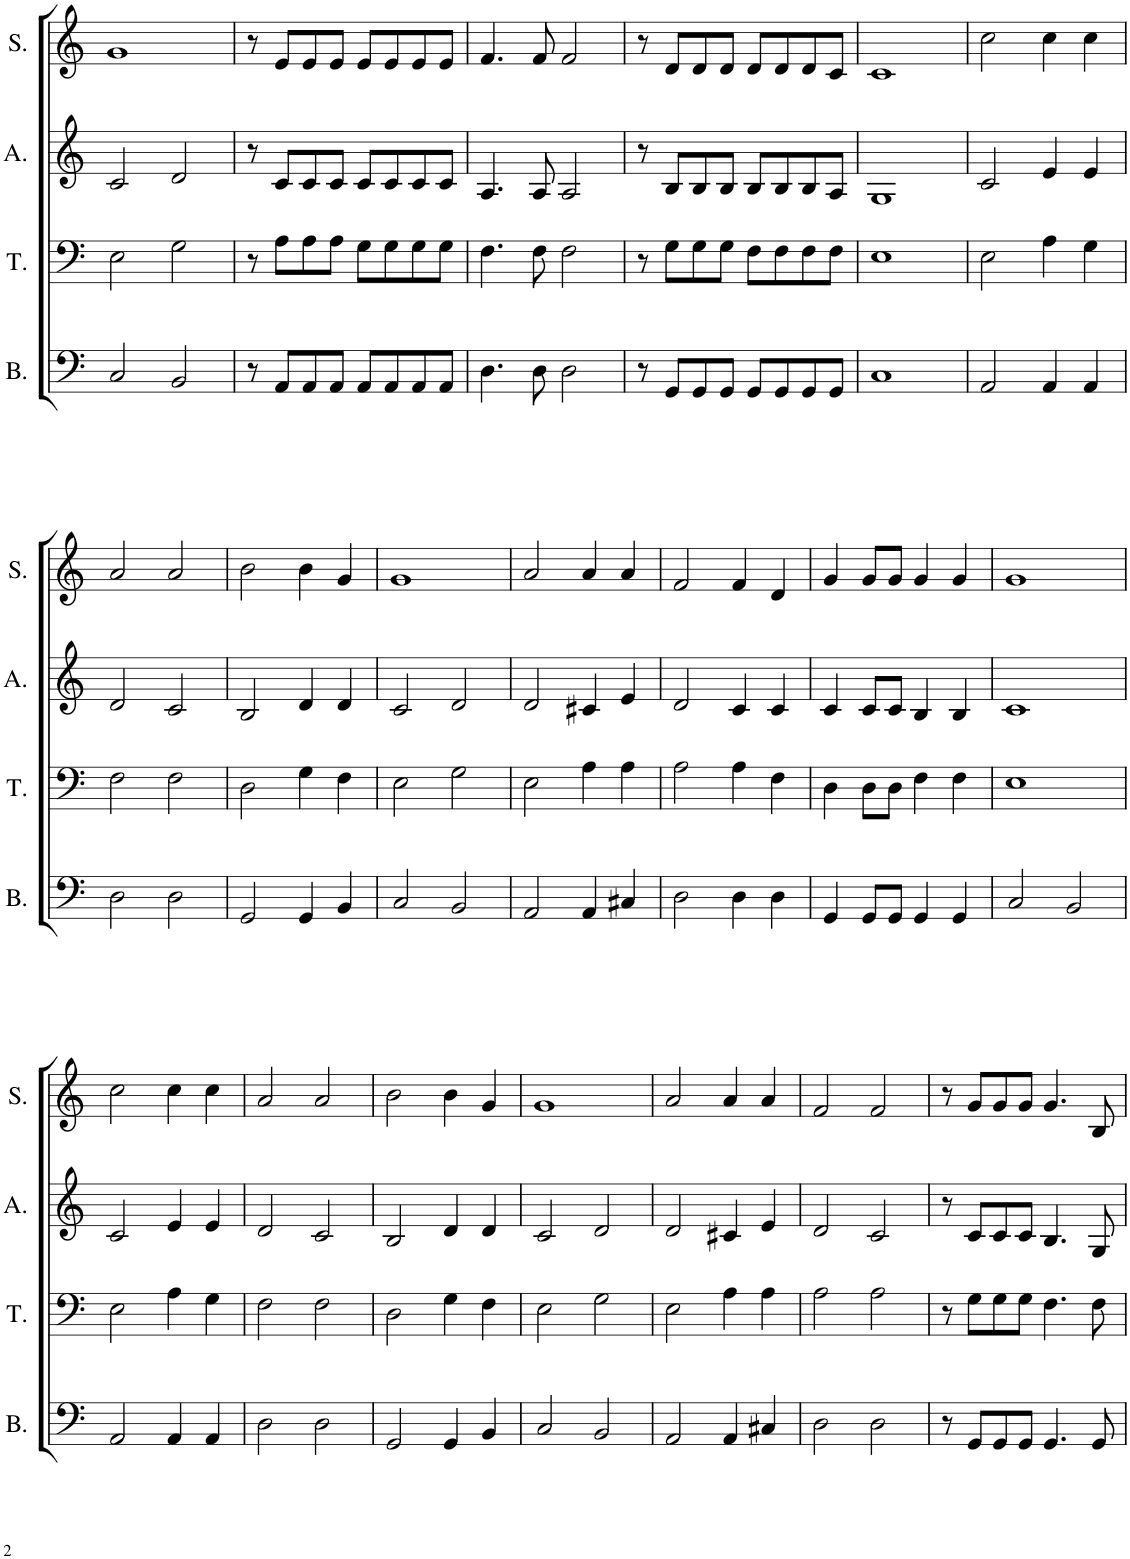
**kern	**kern	**kern	**kern
*part4	*part3	*part2	*part1
*staff4	*staff3	*staff2	*staff1
*I"Bass	*I"Tenor	*I"Alto	*I"Soprano
*I'B.	*I'T.	*I'A.	*I'S.
!!LO:PB:g=z
*clefF4	*clefF4	*clefG2	*clefG2
*k[]	*k[]	*k[]	*k[]
*M4/4	*M4/4	*M4/4	*M4/4
=12	=12	=12	=12
2C/	2E\	2c/	1g
2BB/	2G\	2d/	.
=13	=13	=13	=13
8r	8r	8r	8r
8AA/L	8A\L	8c/L	8e/L
8AA/	8A\	8c/	8e/
8AA/J	8A\J	8c/J	8e/J
8AA/L	8G\L	8c/L	8e/L
8AA/	8G\	8c/	8e/
8AA/	8G\	8c/	8e/
8AA/J	8G\J	8c/J	8e/J
=14	=14	=14	=14
4.D\	4.F\	4.A/	4.f/
8D\	8F\	8A/	8f/
2D\	2F\	2A/	2f/
=15	=15	=15	=15
8r	8r	8r	8r
8GG/L	8G\L	8B/L	8d/L
8GG/	8G\	8B/	8d/
8GG/J	8G\J	8B/J	8d/J
8GG/L	8F\L	8B/L	8d/L
8GG/	8F\	8B/	8d/
8GG/	8F\	8B/	8d/
8GG/J	8F\J	8A/J	8c/J
=16	=16	=16	=16
1C	1E	1G	1c
=17	=17	=17	=17
2AA/	2E\	2c/	2cc\
4AA/	4A\	4e/	4cc\
4AA/	4G\	4e/	4cc\
!!LO:LB:g=z
=18	=18	=18	=18
2D\	2F\	2d/	2a/
2D\	2F\	2c/	2a/
=19	=19	=19	=19
2GG/	2D\	2B/	2b\
4GG/	4G\	4d/	4b\
4BB/	4F\	4d/	4g/
=20	=20	=20	=20
2C/	2E\	2c/	1g
2BB/	2G\	2d/	.
=21	=21	=21	=21
2AA/	2E\	2d/	2a/
4AA/	4A\	4c#X/	4a/
4C#X/	4A\	4e/	4a/
=22	=22	=22	=22
2D\	2A\	2d/	2f/
4D\	4A\	4c/	4f/
4D\	4F\	4c/	4d/
=23	=23	=23	=23
4GG/	4D\	4c/	4g/
8GG/L	8D\L	8c/L	8g/L
8GG/J	8D\J	8c/J	8g/J
4GG/	4F\	4B/	4g/
4GG/	4F\	4B/	4g/
=24	=24	=24	=24
2C/	1E	1c	1g
2BB/	.	.	.
!!LO:LB:g=z
=25	=25	=25	=25
2AA/	2E\	2c/	2cc\
4AA/	4A\	4e/	4cc\
4AA/	4G\	4e/	4cc\
=26	=26	=26	=26
2D\	2F\	2d/	2a/
2D\	2F\	2c/	2a/
=27	=27	=27	=27
2GG/	2D\	2B/	2b\
4GG/	4G\	4d/	4b\
4BB/	4F\	4d/	4g/
=28	=28	=28	=28
2C/	2E\	2c/	1g
2BB/	2G\	2d/	.
=29	=29	=29	=29
2AA/	2E\	2d/	2a/
4AA/	4A\	4c#X/	4a/
4C#X/	4A\	4e/	4a/
=30	=30	=30	=30
2D\	2A\	2d/	2f/
2D\	2A\	2c/	2f/
=31	=31	=31	=31
8r	8r	8r	8r
8GG/L	8G\L	8c/L	8g/L
8GG/	8G\	8c/	8g/
8GG/J	8G\J	8c/J	8g/J
4.GG/	4.F\	4.B/	4.g/
8GG/	8F\	8G/	8B/
=	=	=	=
*-	*-	*-	*-
